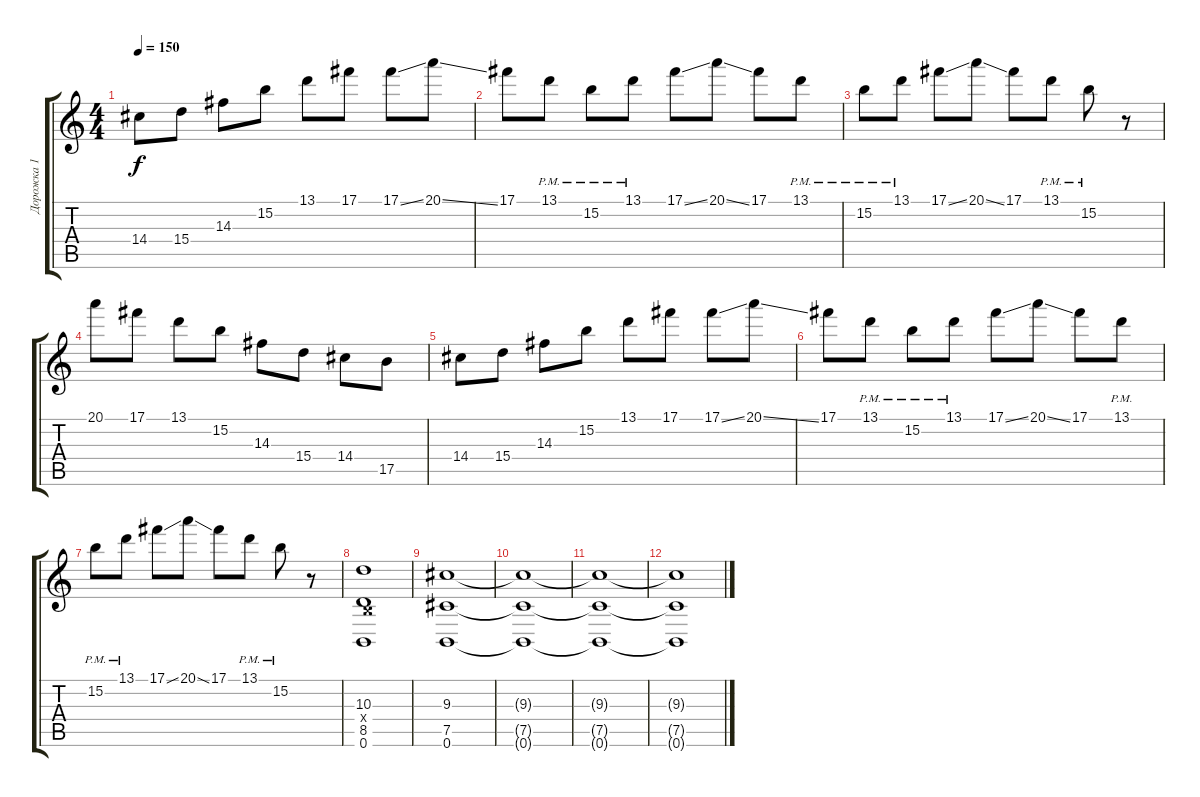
\track ("Дорожка 1" "Дорожка 1") {instrument electricguitarjazz}
\staff {score tabs}
\tuning (Db4 Ab3 E3 B2 Gb2 B1) {hide}
\ts (4 4)
\tempo 150
\clef g2
\ks c
14.4.8{dy f} 15.4.8 14.3.8 15.2.8 13.1.8 17.1.8 17.1{ss}.8 20.1{ss}.8 |
17.1.8 13.1{pm}.8 15.2{pm}.8 13.1{pm}.8 17.1{ss}.8 20.1{ss}.8 17.1.8 13.1{pm}.8 |
15.2{pm}.8 13.1{pm}.8 17.1{ss}.8 20.1{ss}.8 17.1.8 13.1{pm}.8 15.2{pm}.8 r.8 |
20.1.8 17.1.8 13.1.8 15.2.8 14.3.8 15.4.8 14.4.8 17.5.8 |
14.4.8 15.4.8 14.3.8 15.2.8 13.1.8 17.1.8 17.1{ss}.8 20.1{ss}.8 |
17.1.8 13.1{pm}.8 15.2{pm}.8 13.1{pm}.8 17.1{ss}.8 20.1{ss}.8 17.1.8 13.1{pm}.8 |
15.2{pm}.8 13.1{pm}.8 17.1{ss}.8 20.1{ss}.8 17.1.8 13.1{pm}.8 15.2{pm}.8 r.8 |
(10.3 0.4{x} 8.5 0.6).1 |
(9.3 7.5 0.6).1 |
(9.3{t} 7.5{t} 0.6{t}).1 |
(9.3{t} 7.5{t} 0.6{t}).1 |
(9.3{t} 7.5{t} 0.6{t}).1
